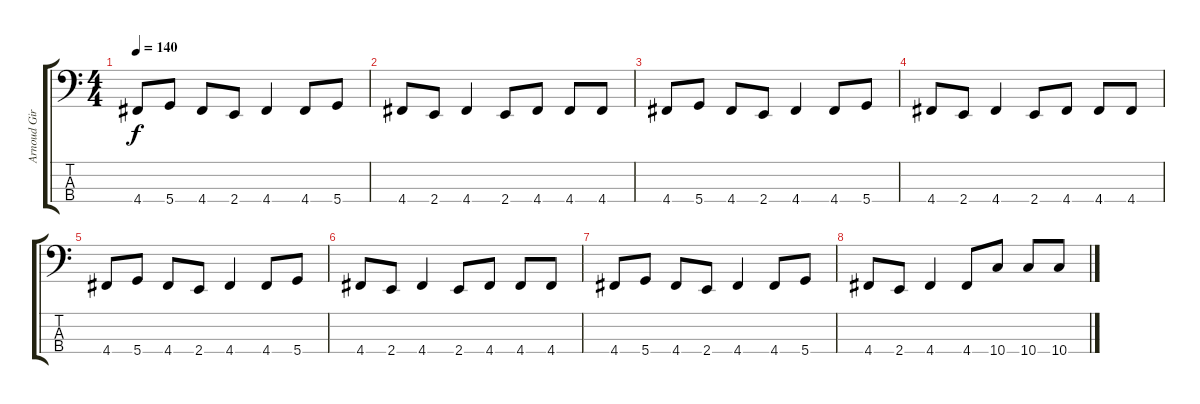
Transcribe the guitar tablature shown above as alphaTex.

\track ("Arnoud Giroux" "Arnoud Gir") {instrument electricbassfinger}
\staff {score tabs}
\tuning (G2 D2 A1 D1) {hide}
\ts (4 4)
\tempo 140
\clef f4
\ks c
4.4.8{dy f} 5.4.8 4.4.8 2.4.8 4.4.4 4.4.8 5.4.8 |
4.4.8 2.4.8 4.4.4 2.4.8 4.4.8 4.4.8 4.4.8 |
4.4.8 5.4.8 4.4.8 2.4.8 4.4.4 4.4.8 5.4.8 |
4.4.8 2.4.8 4.4.4 2.4.8 4.4.8 4.4.8 4.4.8 |
4.4.8 5.4.8 4.4.8 2.4.8 4.4.4 4.4.8 5.4.8 |
4.4.8 2.4.8 4.4.4 2.4.8 4.4.8 4.4.8 4.4.8 |
4.4.8 5.4.8 4.4.8 2.4.8 4.4.4 4.4.8 5.4.8 |
4.4.8 2.4.8 4.4.4 4.4.8 10.4.8 10.4.8 10.4.8
